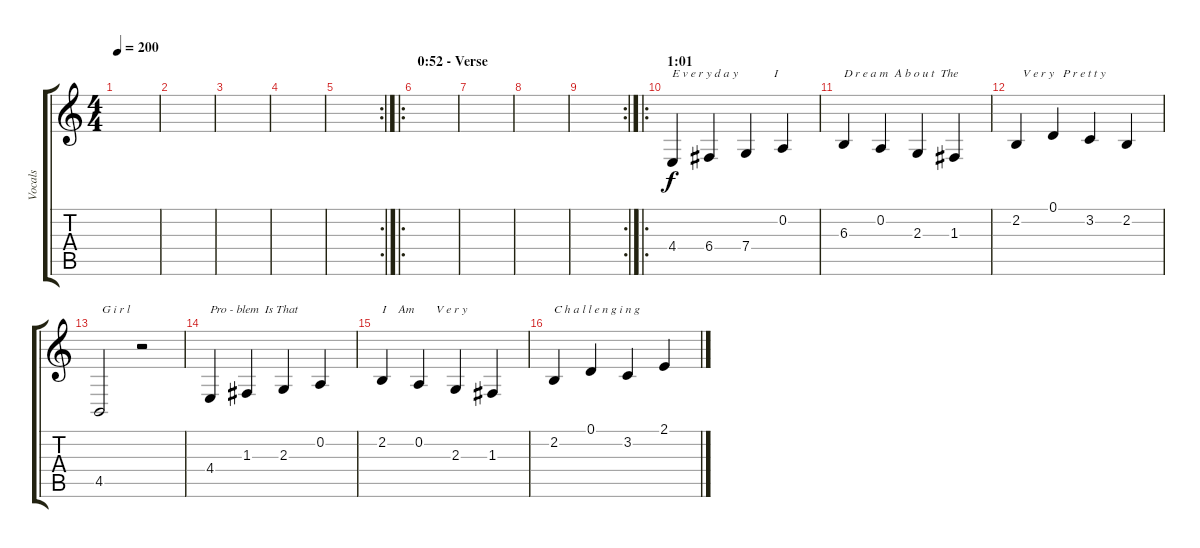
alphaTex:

\track ("Vocals" "Vocals") {instrument lead2sawtooth}
\staff {score tabs}
\tuning (D4 A3 F3 C3 G2 C2) {hide}
\ts (4 4)
\tempo 200
\clef g2
\ks c
|
|
|
|
\rc 2
|
\ro
\section ("" "0:52 - Verse")
|
|
|
\rc 2
|
\ro
\section ("" "1:01 ")
4.4.4{txt "E v e r y d a y            I    "} 6.4.4 7.4.4 0.2.4 |
6.3.4{txt "D r e a m  A b o u t  The "} 0.2.4 2.3.4 1.3.4 |
2.2.4{txt "  V e r y   P r e t t y"} 0.1.4 3.2.4 2.2.4 |
4.5.2{txt " G i r l "} r.2 |
4.4.4{txt "Pro - blem  Is That "} 1.3.4 2.3.4 0.2.4 |
2.2.4{txt "I    Am       V e r y  "} 0.2.4 2.3.4 1.3.4 |
2.2.4{txt "C h a l l e n g i n g"} 0.1.4 3.2.4 2.1.4
